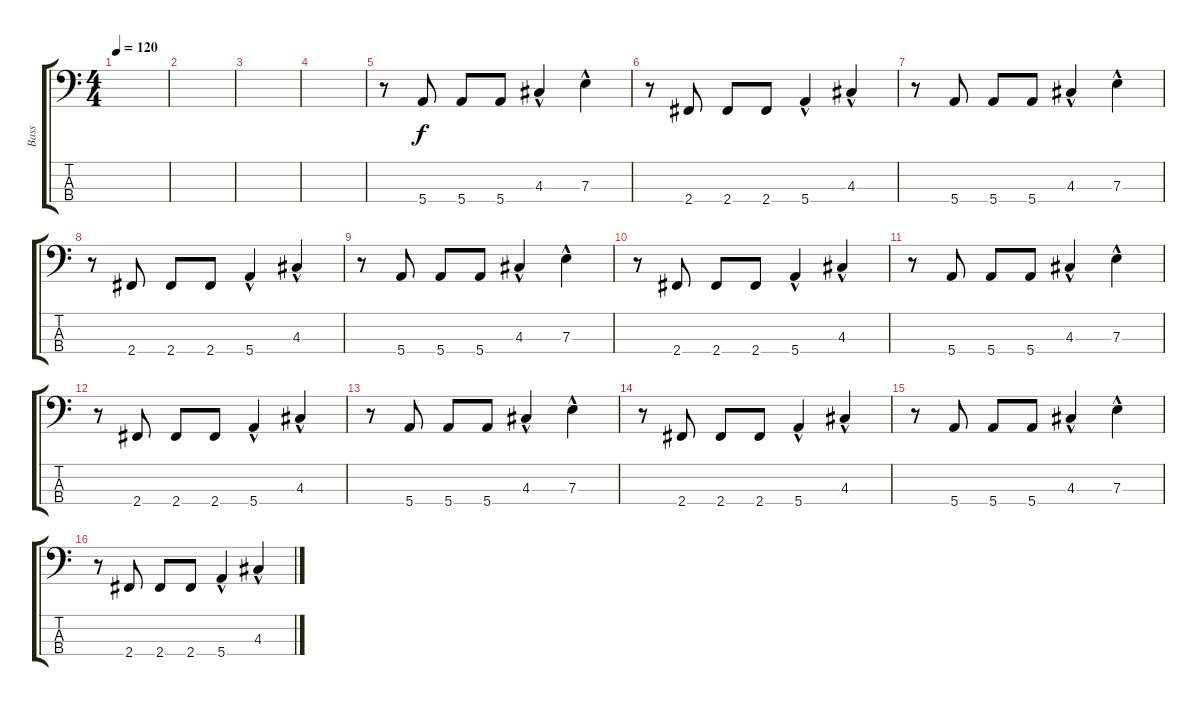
\track ("Bass" "Bass") {instrument electricbasspick}
\staff {score tabs}
\tuning (G2 D2 A1 E1) {hide}
\ts (4 4)
\tempo 120
\clef f4
\ks c
|
|
|
|
r.8 5.4.8 5.4.8 5.4.8 4.3{hac}.4 7.3{hac}.4 |
r.8 2.4.8 2.4.8 2.4.8 5.4{hac}.4 4.3{hac}.4 |
r.8 5.4.8 5.4.8 5.4.8 4.3{hac}.4 7.3{hac}.4 |
r.8 2.4.8 2.4.8 2.4.8 5.4{hac}.4 4.3{hac}.4 |
r.8 5.4.8 5.4.8 5.4.8 4.3{hac}.4 7.3{hac}.4 |
r.8 2.4.8 2.4.8 2.4.8 5.4{hac}.4 4.3{hac}.4 |
r.8 5.4.8 5.4.8 5.4.8 4.3{hac}.4 7.3{hac}.4 |
r.8 2.4.8 2.4.8 2.4.8 5.4{hac}.4 4.3{hac}.4 |
r.8 5.4.8 5.4.8 5.4.8 4.3{hac}.4 7.3{hac}.4 |
r.8 2.4.8 2.4.8 2.4.8 5.4{hac}.4 4.3{hac}.4 |
r.8 5.4.8 5.4.8 5.4.8 4.3{hac}.4 7.3{hac}.4 |
r.8 2.4.8 2.4.8 2.4.8 5.4{hac}.4 4.3{hac}.4
